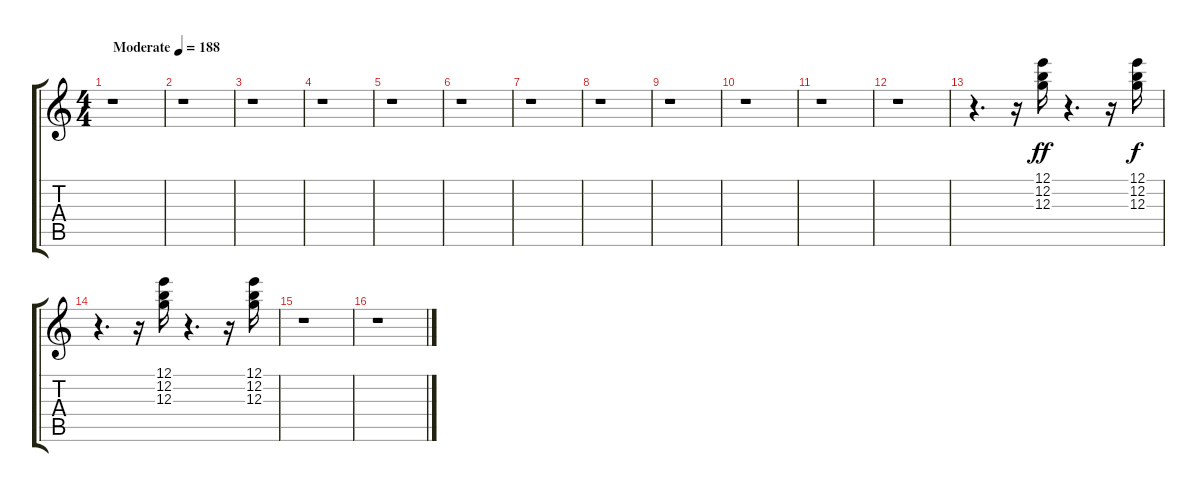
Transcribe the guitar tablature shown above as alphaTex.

\track "" {instrument electricguitarclean}
\staff {score tabs}
\tuning (E4 B3 G3 D3 A2 E2) {hide}
\ts (4 4)
\tempo (188 "Moderate")
\clef g2
\ks c
r.1{dy ff instrument electricguitarclean} |
r.1 |
r.1 |
r.1 |
r.1 |
r.1 |
r.1 |
r.1 |
r.1 |
r.1 |
r.1 |
r.1 |
r.4{d} r.16 (12.1 12.2 12.3).16 r.4{d} r.16 (12.1 12.2 12.3).16{dy f} |
r.4{d} r.16 (12.1 12.2 12.3).16 r.4{d} r.16 (12.1 12.2 12.3).16 |
r.1 |
r.1
